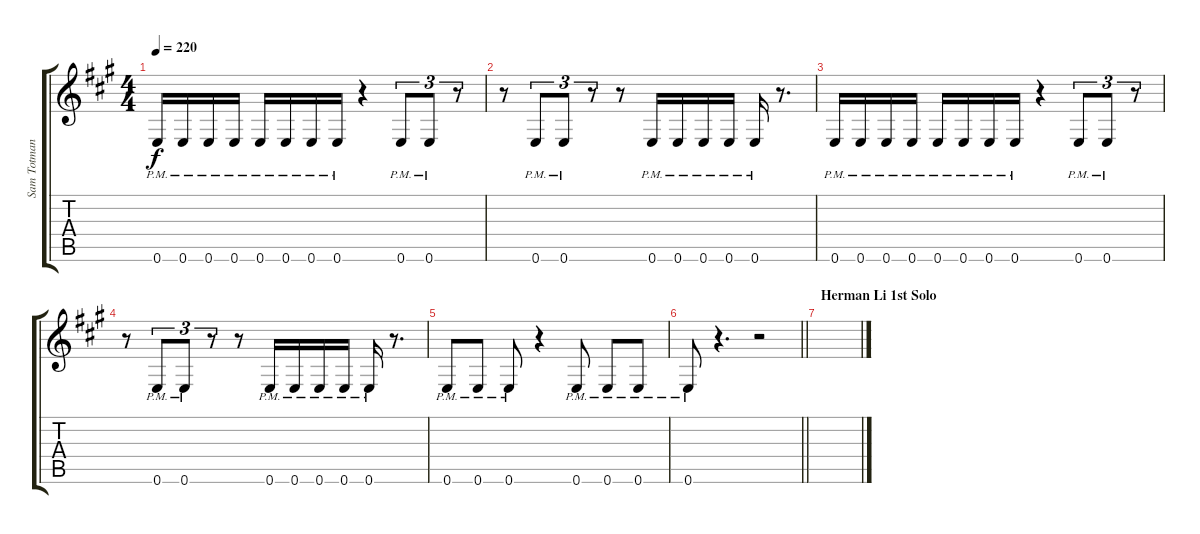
\track ("Sam Totman II" "Sam Totman") {instrument distortionguitar}
\staff {score tabs}
\tuning (E4 B3 G3 D3 A2 E2) {hide}
\ts (4 4)
\tempo 220
\clef g2
\ks a
0.6{pm}.16{dy f} 0.6{pm}.16 0.6{pm}.16 0.6{pm}.16 0.6{pm}.16 0.6{pm}.16 0.6{pm}.16 0.6{pm}.16 r.4 0.6{pm}.8{tu (3 2)} 0.6{pm}.8{tu (3 2)} r.8{tu (3 2)} |
r.8 0.6{pm}.8{tu (3 2)} 0.6{pm}.8{tu (3 2)} r.8{tu (3 2)} r.8 0.6{pm}.16 0.6{pm}.16 0.6{pm}.16 0.6{pm}.16 0.6{pm}.16 r.8{d} |
0.6{pm}.16 0.6{pm}.16 0.6{pm}.16 0.6{pm}.16 0.6{pm}.16 0.6{pm}.16 0.6{pm}.16 0.6{pm}.16 r.4 0.6{pm}.8{tu (3 2)} 0.6{pm}.8{tu (3 2)} r.8{tu (3 2)} |
r.8 0.6{pm}.8{tu (3 2)} 0.6{pm}.8{tu (3 2)} r.8{tu (3 2)} r.8 0.6{pm}.16 0.6{pm}.16 0.6{pm}.16 0.6{pm}.16 0.6{pm}.16 r.8{d} |
0.6{pm}.8 0.6{pm}.8 0.6{pm}.8 r.4 0.6{pm}.8 0.6{pm}.8 0.6{pm}.8 |
\barLineRight lightlight
0.6{pm}.8 r.4{d} r.2 |
\section ("" "Herman Li 1st Solo")
